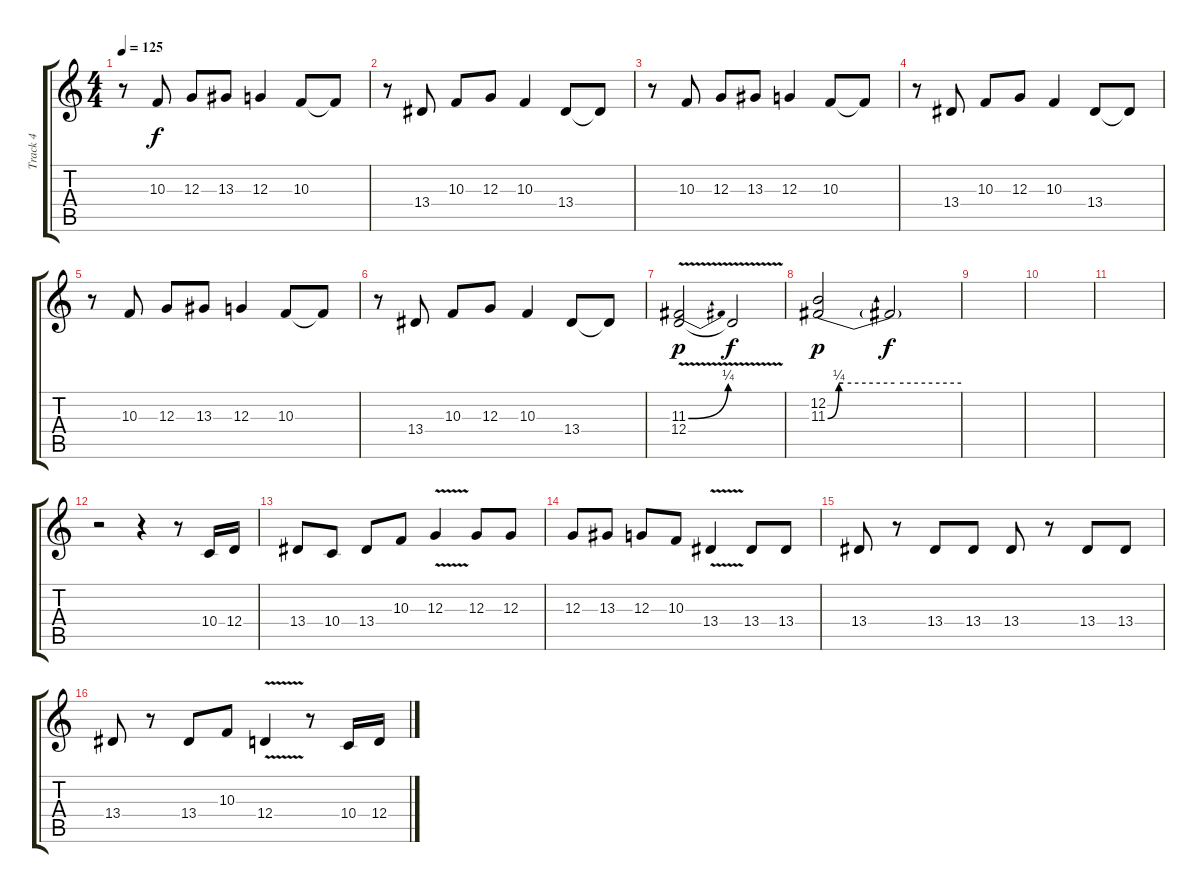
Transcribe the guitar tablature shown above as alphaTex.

\track ("Track 4" "Track 4") {instrument lead1square}
\staff {score tabs}
\tuning (E4 B3 G3 D3 A2 D2) {hide}
\ts (4 4)
\tempo 125
\clef g2
\ks c
r.8{dy f} 10.3.8 12.3.8 13.3.8 12.3.4 10.3.8 10.3{t}.8 |
r.8 13.4.8 10.3.8 12.3.8 10.3.4 13.4.8 13.4{t}.8 |
r.8 10.3.8 12.3.8 13.3.8 12.3.4 10.3.8 10.3{t}.8 |
r.8 13.4.8 10.3.8 12.3.8 10.3.4 13.4.8 13.4{t}.8 |
r.8 10.3.8 12.3.8 13.3.8 12.3.4 10.3.8 10.3{t}.8 |
r.8 13.4.8 10.3.8 12.3.8 10.3.4 13.4.8 13.4{t}.8 |
(11.3{be (bend 0 0 60 1)} 12.4{v}).2{dy p} 12.4{t}.2{dy f} |
(12.2 11.3{be (custom 0 0 5 1 7 1 30 1 60 1)}).2{dy p} 11.3{t}.2{dy f} |
|
|
|
r.2 r.4 r.8 10.4.16 12.4.16 |
13.4.8 10.4.8 13.4.8 10.3.8 12.3{v}.4 12.3.8 12.3.8 |
12.3.8 13.3.8 12.3.8 10.3.8 13.4{v}.4 13.4.8 13.4.8 |
13.4.8 r.8 13.4.8 13.4.8 13.4.8 r.8 13.4.8 13.4.8 |
13.4.8 r.8 13.4.8 10.3.8 12.4{v}.4 r.8 10.4.16 12.4.16
